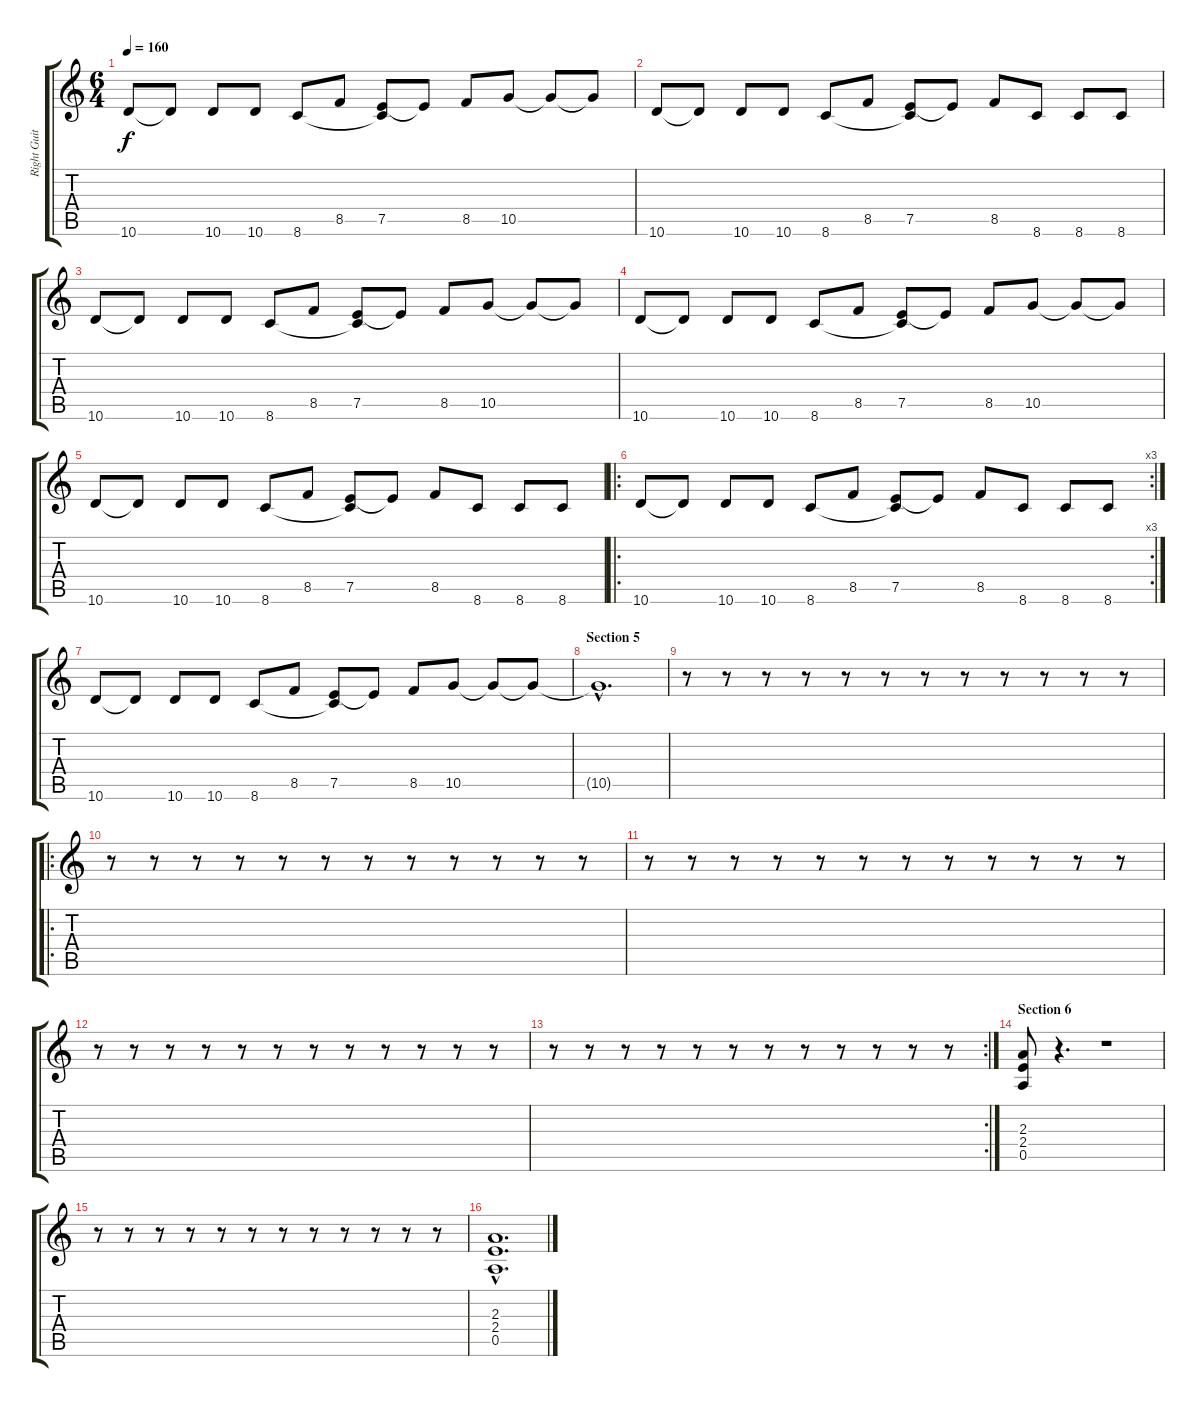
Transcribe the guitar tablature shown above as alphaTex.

\track ("Right Guitar" "Right Guit") {instrument overdrivenguitar}
\staff {score tabs}
\tuning (E4 B3 G3 D3 A2 E2) {hide}
\ts (6 4)
\tempo 160
\clef g2
\ks c
10.6.8{dy f} 10.6{t}.8 10.6.8 10.6.8 8.6.8 8.5.8 (7.5 8.6{t}).8 7.5{t}.8 8.5.8 10.5.8 10.5{t}.8 10.5{t}.8 |
10.6.8 10.6{t}.8 10.6.8 10.6.8 8.6.8 8.5.8 (7.5 8.6{t}).8 7.5{t}.8 8.5.8 8.6.8 8.6.8 8.6.8 |
10.6.8 10.6{t}.8 10.6.8 10.6.8 8.6.8 8.5.8 (7.5 8.6{t}).8 7.5{t}.8 8.5.8 10.5.8 10.5{t}.8 10.5{t}.8 |
10.6.8 10.6{t}.8 10.6.8 10.6.8 8.6.8 8.5.8 (7.5 8.6{t}).8 7.5{t}.8 8.5.8 10.5.8 10.5{t}.8 10.5{t}.8 |
10.6.8 10.6{t}.8 10.6.8 10.6.8 8.6.8 8.5.8 (7.5 8.6{t}).8 7.5{t}.8 8.5.8 8.6.8 8.6.8 8.6.8 |
\ro
\rc 3
10.6.8 10.6{t}.8 10.6.8 10.6.8 8.6.8 8.5.8 (7.5 8.6{t}).8 7.5{t}.8 8.5.8 8.6.8 8.6.8 8.6.8 |
10.6.8 10.6{t}.8 10.6.8 10.6.8 8.6.8 8.5.8 (7.5 8.6{t}).8 7.5{t}.8 8.5.8 10.5.8 10.5{t}.8 10.5{t}.8 |
\section ("" "Section 5")
10.5{hac t}.1{d volume 3} |
r.8{volume 15} r.8 r.8 r.8 r.8 r.8 r.8 r.8 r.8 r.8 r.8 r.8 |
\ro
r.8 r.8 r.8 r.8 r.8 r.8 r.8 r.8 r.8 r.8 r.8 r.8 |
r.8 r.8 r.8 r.8 r.8 r.8 r.8 r.8 r.8 r.8 r.8 r.8 |
r.8 r.8 r.8 r.8 r.8 r.8 r.8 r.8 r.8 r.8 r.8 r.8 |
\rc 2
r.8 r.8 r.8 r.8 r.8 r.8 r.8 r.8 r.8 r.8 r.8 r.8 |
\section ("" "Section 6")
(2.3 2.4 0.5).8{volume 15} r.4{d} r.1 |
r.8 r.8 r.8 r.8 r.8 r.8 r.8 r.8 r.8 r.8 r.8 r.8 |
(2.3{hac} 2.4{hac} 0.5{hac}).1{d}
